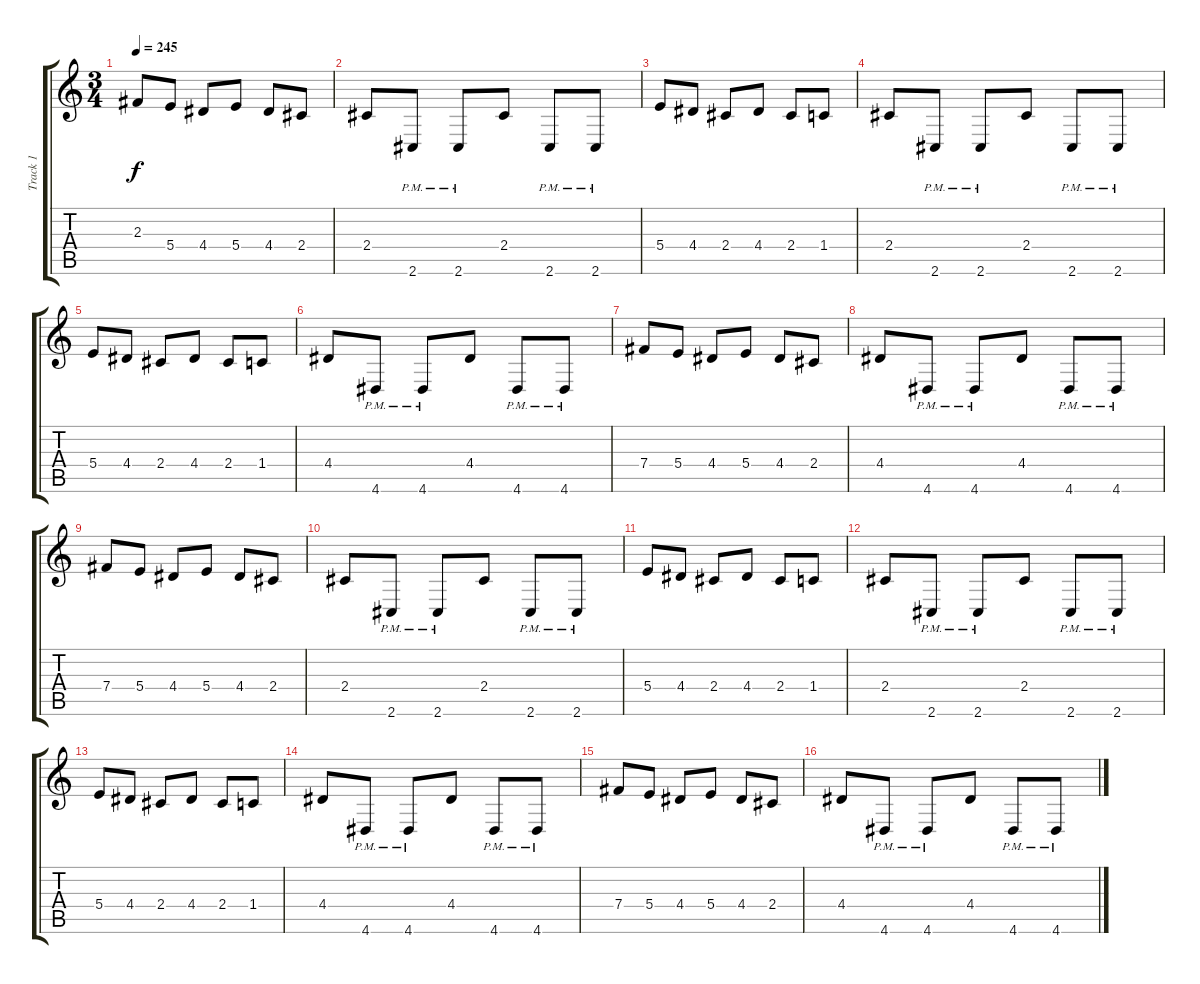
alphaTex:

\track ("Track 1" "Track 1") {instrument overdrivenguitar}
\staff {score tabs}
\tuning (Db4 Ab3 E3 B2 Gb2 B1) {hide}
\ts (3 4)
\tempo 245
\clef g2
\ks c
2.3.8{dy f} 5.4.8 4.4.8 5.4.8 4.4.8 2.4.8 |
2.4.8 2.6{pm}.8 2.6{pm}.8 2.4.8 2.6{pm}.8 2.6{pm}.8 |
5.4.8 4.4.8 2.4.8 4.4.8 2.4.8 1.4.8 |
2.4.8 2.6{pm}.8 2.6{pm}.8 2.4.8 2.6{pm}.8 2.6{pm}.8 |
5.4.8 4.4.8 2.4.8 4.4.8 2.4.8 1.4.8 |
4.4.8 4.6{pm}.8 4.6{pm}.8 4.4.8 4.6{pm}.8 4.6{pm}.8 |
7.4.8 5.4.8 4.4.8 5.4.8 4.4.8 2.4.8 |
4.4.8 4.6{pm}.8 4.6{pm}.8 4.4.8 4.6{pm}.8 4.6{pm}.8 |
7.4.8 5.4.8 4.4.8 5.4.8 4.4.8 2.4.8 |
2.4.8 2.6{pm}.8 2.6{pm}.8 2.4.8 2.6{pm}.8 2.6{pm}.8 |
5.4.8 4.4.8 2.4.8 4.4.8 2.4.8 1.4.8 |
2.4.8 2.6{pm}.8 2.6{pm}.8 2.4.8 2.6{pm}.8 2.6{pm}.8 |
5.4.8 4.4.8 2.4.8 4.4.8 2.4.8 1.4.8 |
4.4.8 4.6{pm}.8 4.6{pm}.8 4.4.8 4.6{pm}.8 4.6{pm}.8 |
7.4.8 5.4.8 4.4.8 5.4.8 4.4.8 2.4.8 |
4.4.8 4.6{pm}.8 4.6{pm}.8 4.4.8 4.6{pm}.8 4.6{pm}.8
